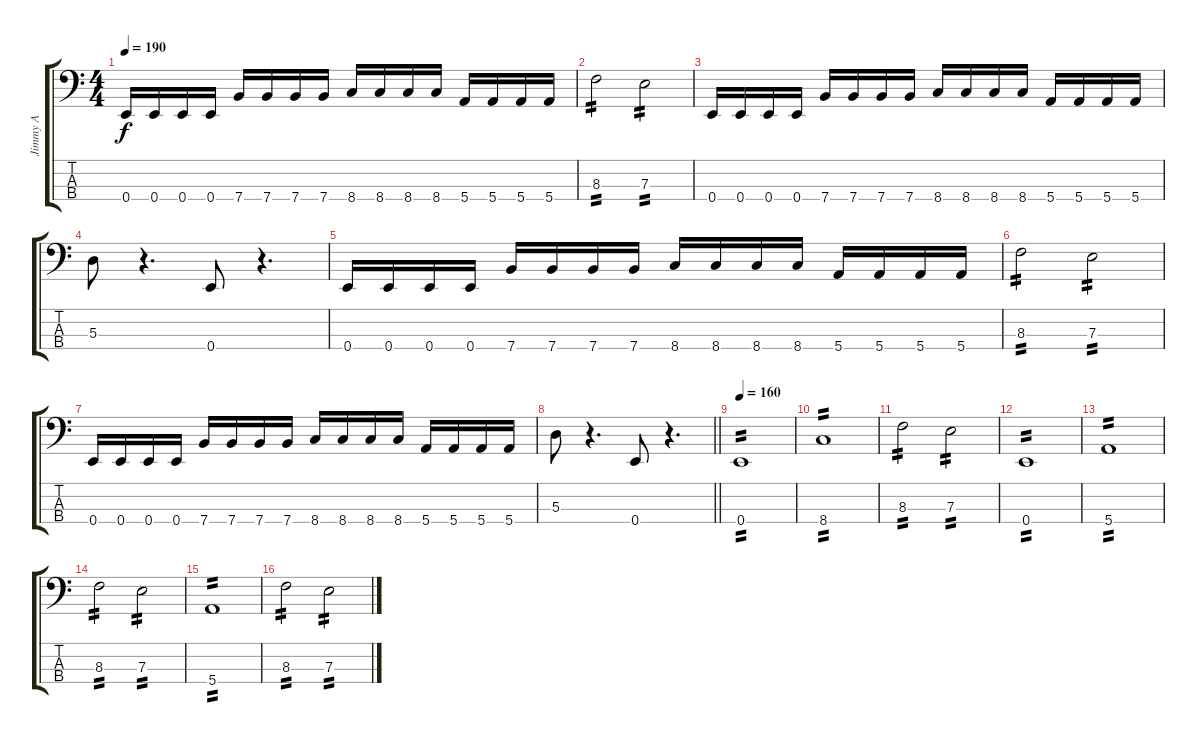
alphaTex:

\track ("Jimmy A" "Jimmy A") {instrument electricbasspick}
\staff {score tabs}
\tuning (G2 D2 A1 E1) {hide}
\ts (4 4)
\tempo 190
\clef f4
\ks c
0.4.16{dy f} 0.4.16 0.4.16 0.4.16 7.4.16 7.4.16 7.4.16 7.4.16 8.4.16 8.4.16 8.4.16 8.4.16 5.4.16 5.4.16 5.4.16 5.4.16 |
8.3.2{tp 2} 7.3.2{tp 2} |
0.4.16 0.4.16 0.4.16 0.4.16 7.4.16 7.4.16 7.4.16 7.4.16 8.4.16 8.4.16 8.4.16 8.4.16 5.4.16 5.4.16 5.4.16 5.4.16 |
5.3.8 r.4{d} 0.4.8 r.4{d} |
0.4.16 0.4.16 0.4.16 0.4.16 7.4.16 7.4.16 7.4.16 7.4.16 8.4.16 8.4.16 8.4.16 8.4.16 5.4.16 5.4.16 5.4.16 5.4.16 |
8.3.2{tp 2} 7.3.2{tp 2} |
0.4.16 0.4.16 0.4.16 0.4.16 7.4.16 7.4.16 7.4.16 7.4.16 8.4.16 8.4.16 8.4.16 8.4.16 5.4.16 5.4.16 5.4.16 5.4.16 |
\barLineRight lightlight
5.3.8 r.4{d} 0.4.8 r.4{d} |
\tempo 160
0.4.1{tp 2} |
8.4.1{tp 2} |
8.3.2{tp 2} 7.3.2{tp 2} |
0.4.1{tp 2} |
5.4.1{tp 2} |
8.3.2{tp 2} 7.3.2{tp 2} |
5.4.1{tp 2} |
8.3.2{tp 2} 7.3.2{tp 2}
